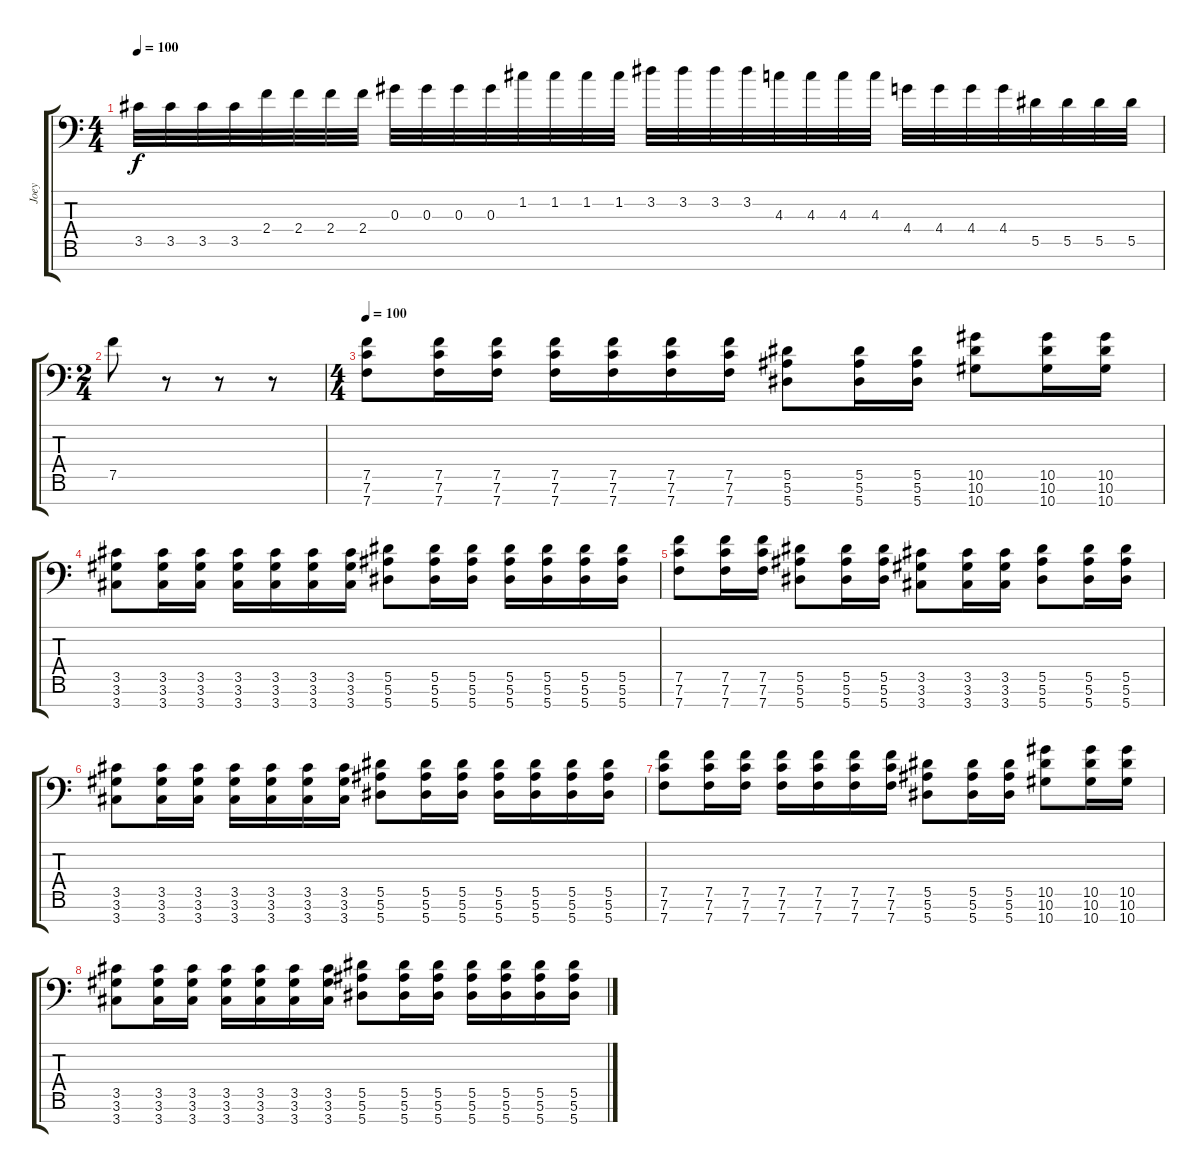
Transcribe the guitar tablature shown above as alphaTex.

\track ("Joey" "Joey") {instrument acousticguitarsteel}
\staff {score tabs}
\tuning (F4 C4 Ab3 Eb3 Bb2 F2 Bb1) {hide}
\ts (4 4)
\tempo 100
\clef f4
\ks c
3.5.32{dy f} 3.5.32 3.5.32 3.5.32 2.4.32 2.4.32 2.4.32 2.4.32 0.3.32 0.3.32 0.3.32 0.3.32 1.2.32 1.2.32 1.2.32 1.2.32 3.2.32 3.2.32 3.2.32 3.2.32 4.3.32 4.3.32 4.3.32 4.3.32 4.4.32 4.4.32 4.4.32 4.4.32 5.5.32 5.5.32 5.5.32 5.5.32 |
\ts (2 4)
7.5.8 r.8 r.8 r.8 |
\ts (4 4)
\tempo 100
(7.5 7.6 7.7).8 (7.5 7.6 7.7).16 (7.5 7.6 7.7).16 (7.5 7.6 7.7).16 (7.5 7.6 7.7).16 (7.5 7.6 7.7).16 (7.5 7.6 7.7).16 (5.5 5.6 5.7).8 (5.5 5.6 5.7).16 (5.5 5.6 5.7).16 (10.5 10.6 10.7).8 (10.5 10.6 10.7).16 (10.5 10.6 10.7).16 |
(3.5 3.6 3.7).8 (3.5 3.6 3.7).16 (3.5 3.6 3.7).16 (3.5 3.6 3.7).16 (3.5 3.6 3.7).16 (3.5 3.6 3.7).16 (3.5 3.6 3.7).16 (5.5 5.6 5.7).8 (5.5 5.6 5.7).16 (5.5 5.6 5.7).16 (5.5 5.6 5.7).16 (5.5 5.6 5.7).16 (5.5 5.6 5.7).16 (5.5 5.6 5.7).16 |
(7.5 7.6 7.7).8 (7.5 7.6 7.7).16 (7.5 7.6 7.7).16 (5.5 5.6 5.7).8 (5.5 5.6 5.7).16 (5.5 5.6 5.7).16 (3.5 3.6 3.7).8 (3.5 3.6 3.7).16 (3.5 3.6 3.7).16 (5.5 5.6 5.7).8 (5.5 5.6 5.7).16 (5.5 5.6 5.7).16 |
(3.5 3.6 3.7).8 (3.5 3.6 3.7).16 (3.5 3.6 3.7).16 (3.5 3.6 3.7).16 (3.5 3.6 3.7).16 (3.5 3.6 3.7).16 (3.5 3.6 3.7).16 (5.5 5.6 5.7).8 (5.5 5.6 5.7).16 (5.5 5.6 5.7).16 (5.5 5.6 5.7).16 (5.5 5.6 5.7).16 (5.5 5.6 5.7).16 (5.5 5.6 5.7).16 |
(7.5 7.6 7.7).8 (7.5 7.6 7.7).16 (7.5 7.6 7.7).16 (7.5 7.6 7.7).16 (7.5 7.6 7.7).16 (7.5 7.6 7.7).16 (7.5 7.6 7.7).16 (5.5 5.6 5.7).8 (5.5 5.6 5.7).16 (5.5 5.6 5.7).16 (10.5 10.6 10.7).8 (10.5 10.6 10.7).16 (10.5 10.6 10.7).16 |
(3.5 3.6 3.7).8 (3.5 3.6 3.7).16 (3.5 3.6 3.7).16 (3.5 3.6 3.7).16 (3.5 3.6 3.7).16 (3.5 3.6 3.7).16 (3.5 3.6 3.7).16 (5.5 5.6 5.7).8 (5.5 5.6 5.7).16 (5.5 5.6 5.7).16 (5.5 5.6 5.7).16 (5.5 5.6 5.7).16 (5.5 5.6 5.7).16 (5.5 5.6 5.7).16
